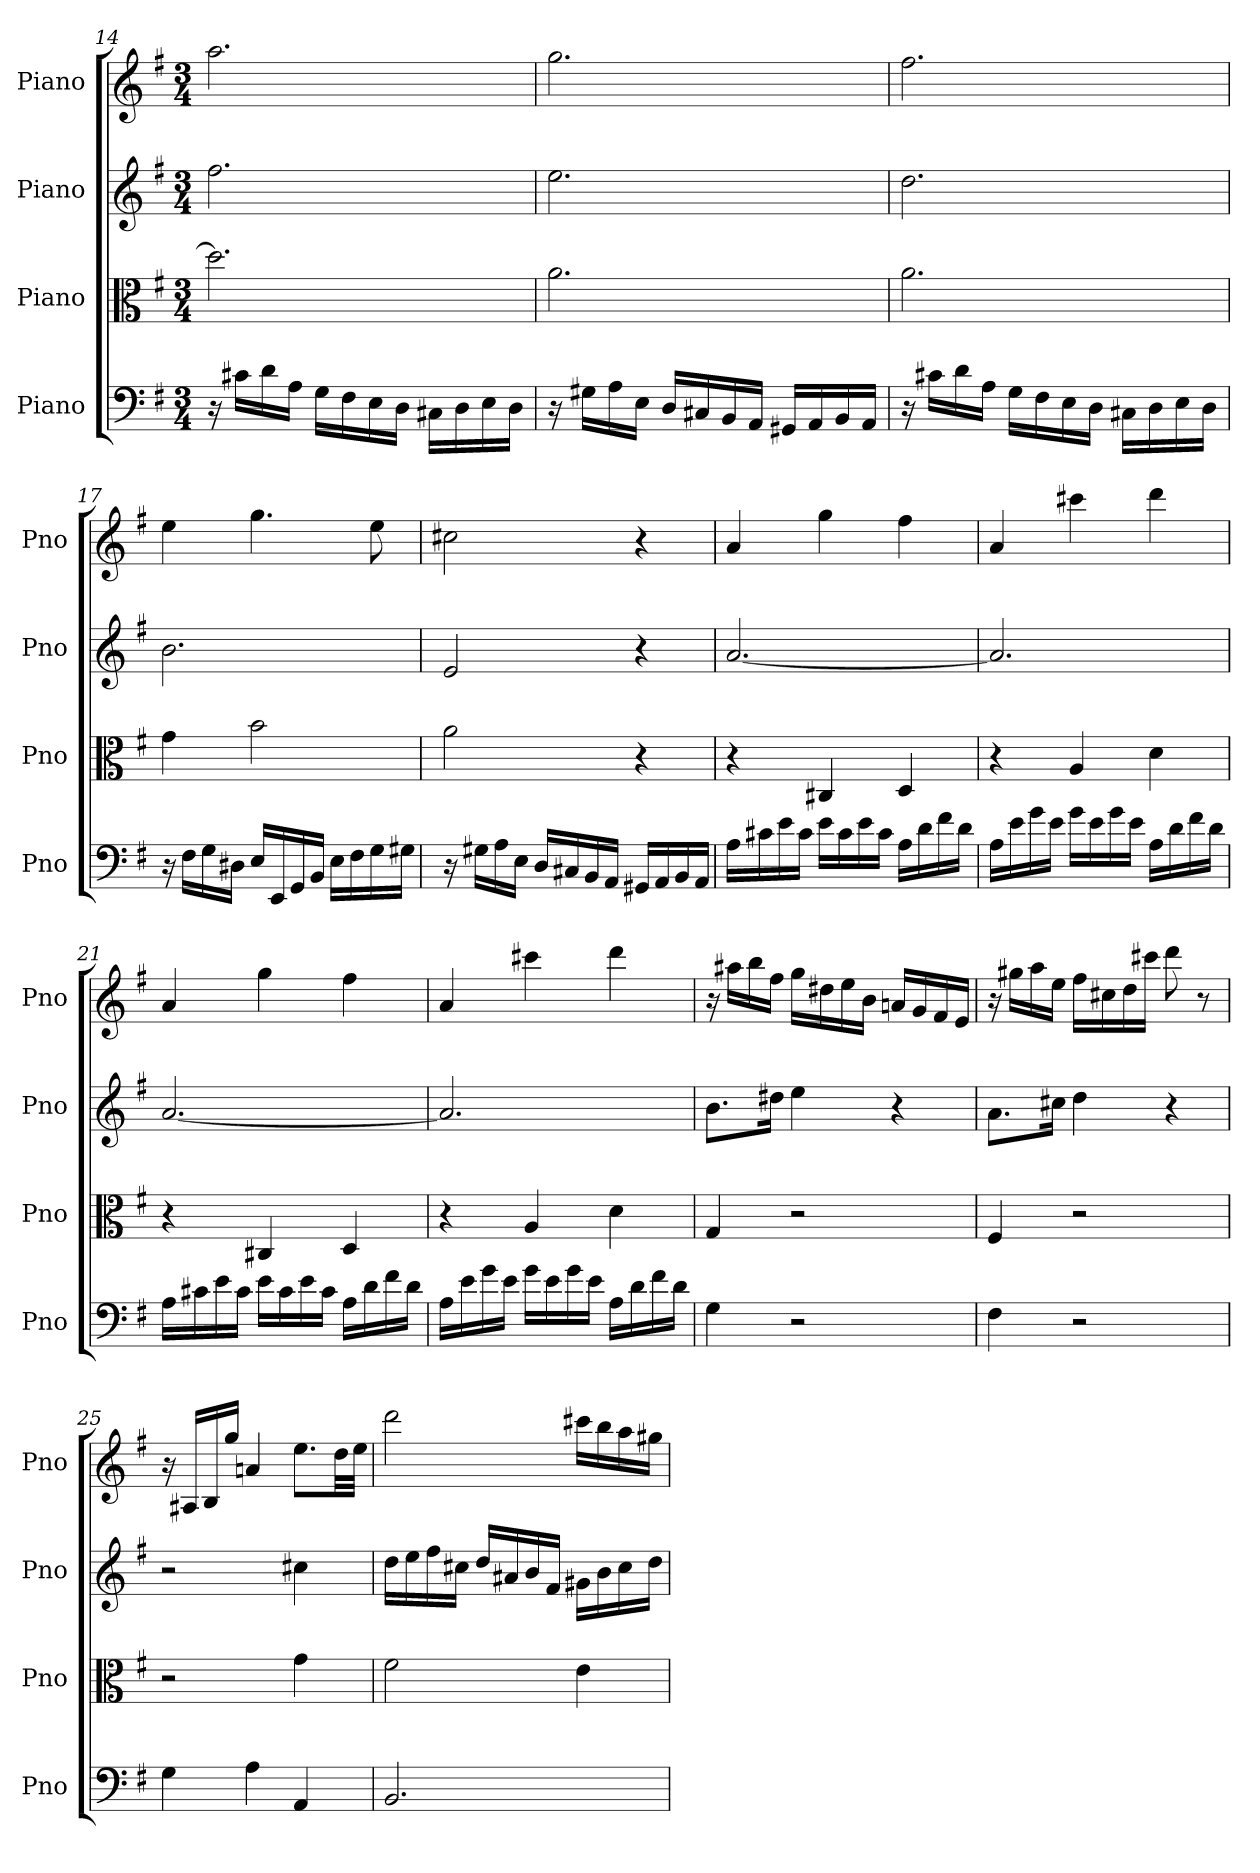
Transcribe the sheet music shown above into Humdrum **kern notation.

**kern	**kern	**kern	**kern
*part4	*part3	*part2	*part1
*staff4	*staff3	*staff2	*staff1
*I"Piano	*I"Piano	*I"Piano	*I"Piano
*I'Pno	*I'Pno	*I'Pno	*I'Pno
!!LO:LB:g=z
*clefF4	*clefC3	*clefG2	*clefG2
*k[f#]	*k[f#]	*k[f#]	*k[f#]
*M3/4	*M3/4	*M3/4	*M3/4
=14	=14	=14	=14
16r	2.dd\]	2.ff#\	2.aa\
16c#X\LL	.	.	.
16d\	.	.	.
16A\JJ	.	.	.
16G\LL	.	.	.
16F#\	.	.	.
16E\	.	.	.
16D\JJ	.	.	.
16C#X\LL	.	.	.
16D\	.	.	.
16E\	.	.	.
16D\JJ	.	.	.
=15	=15	=15	=15
16r	2.a\	2.ee\	2.gg\
16G#X\LL	.	.	.
16A\	.	.	.
16E\JJ	.	.	.
16D/LL	.	.	.
16C#X/	.	.	.
16BB/	.	.	.
16AA/JJ	.	.	.
16GG#X/LL	.	.	.
16AA/	.	.	.
16BB/	.	.	.
16AA/JJ	.	.	.
=16	=16	=16	=16
16r	2.a\	2.dd\	2.ff#\
16c#X\LL	.	.	.
16d\	.	.	.
16A\JJ	.	.	.
16G\LL	.	.	.
16F#\	.	.	.
16E\	.	.	.
16D\JJ	.	.	.
16C#X\LL	.	.	.
16D\	.	.	.
16E\	.	.	.
16D\JJ	.	.	.
!!LO:PB:g=z
=17	=17	=17	=17
16r	4g\	2.b\	4ee\
16F#\LL	.	.	.
16G\	.	.	.
16D#X\JJ	.	.	.
16E/LL	2b\	.	4.gg\
16EE/	.	.	.
16GG/	.	.	.
16BB/JJ	.	.	.
16E\LL	.	.	.
16F#\	.	.	.
16G\	.	.	8ee\
16G#X\JJ	.	.	.
=18	=18	=18	=18
16r	2a\	2e/	2cc#X\
16G#X\LL	.	.	.
16A\	.	.	.
16E\JJ	.	.	.
16D/LL	.	.	.
16C#X/	.	.	.
16BB/	.	.	.
16AA/JJ	.	.	.
16GG#X/LL	4r	4r	4r
16AA/	.	.	.
16BB/	.	.	.
16AA/JJ	.	.	.
=19	=19	=19	=19
16A\LL	4r	[2.a/	4a/
16c#X\	.	.	.
16e\	.	.	.
16c#\JJ	.	.	.
16e\LL	4C#X/	.	4gg\
16c#\	.	.	.
16e\	.	.	.
16c#\JJ	.	.	.
16A\LL	4D/	.	4ff#\
16d\	.	.	.
16f#\	.	.	.
16d\JJ	.	.	.
!!LO:LB:g=z
=20	=20	=20	=20
16A\LL	4r	2.a/]	4a/
16e\	.	.	.
16g\	.	.	.
16e\JJ	.	.	.
16g\LL	4A/	.	4ccc#X\
16e\	.	.	.
16g\	.	.	.
16e\JJ	.	.	.
16A\LL	4d\	.	4ddd\
16d\	.	.	.
16f#\	.	.	.
16d\JJ	.	.	.
=21	=21	=21	=21
16A\LL	4r	[2.a/	4a/
16c#X\	.	.	.
16e\	.	.	.
16c#\JJ	.	.	.
16e\LL	4C#X/	.	4gg\
16c#\	.	.	.
16e\	.	.	.
16c#\JJ	.	.	.
16A\LL	4D/	.	4ff#\
16d\	.	.	.
16f#\	.	.	.
16d\JJ	.	.	.
=22	=22	=22	=22
16A\LL	4r	2.a/]	4a/
16e\	.	.	.
16g\	.	.	.
16e\JJ	.	.	.
16g\LL	4A/	.	4ccc#X\
16e\	.	.	.
16g\	.	.	.
16e\JJ	.	.	.
16A\LL	4d\	.	4ddd\
16d\	.	.	.
16f#\	.	.	.
16d\JJ	.	.	.
!!LO:LB:g=z
=23	=23	=23	=23
4G\	4G/	8.b\L	16r
.	.	.	16aa#X\LL
.	.	.	16bb\
.	.	16dd#X\Jk	16ff#\JJ
2r	2r	4ee\	16gg\LL
.	.	.	16dd#X\
.	.	.	16ee\
.	.	.	16b\JJ
.	.	4r	16an/LL
.	.	.	16g/
.	.	.	16f#/
.	.	.	16e/JJ
=24	=24	=24	=24
4F#\	4F#/	8.a\L	16r
.	.	.	16gg#X\LL
.	.	.	16aa\
.	.	16cc#X\Jk	16ee\JJ
2r	2r	4dd\	16ff#\LL
.	.	.	16cc#X\
.	.	.	16dd\
.	.	.	16ccc#X\JJ
.	.	4r	8ddd\
.	.	.	8r
=25	=25	=25	=25
4G\	2r	2r	16r
.	.	.	16A#X/LL
.	.	.	16B/
.	.	.	16gg/JJ
4A\	.	.	4an/
4AA/	4g\	4cc#X\	8.ee\L
.	.	.	32dd\LL
.	.	.	32ee\JJJ
!!LO:PB:g=z
=26	=26	=26	=26
2.BB/	2f#\	16dd\LL	2ddd\
.	.	16ee\	.
.	.	16ff#\	.
.	.	16cc#X\JJ	.
.	.	16dd/LL	.
.	.	16a#X/	.
.	.	16b/	.
.	.	16f#/JJ	.
.	4e\	16g#X\LL	16ccc#X\LL
.	.	16b\	16bb\
.	.	16cc#\	16aa\
.	.	16dd\JJ	16gg#X\JJ
=	=	=	=
*-	*-	*-	*-
